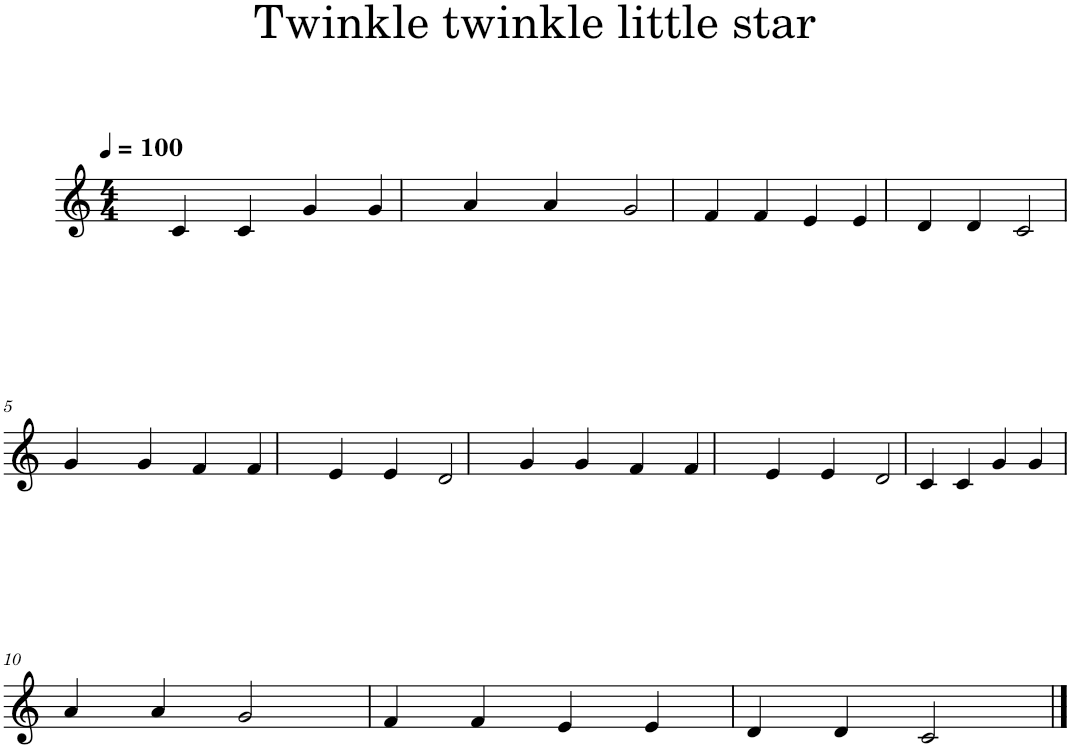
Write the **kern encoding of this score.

**kern
*part1
*staff1
*I"Piano
*I'Pno.
*clefG2
*k[]
*M4/4
*MM100
=1
4c/
4c/
4g/
4g/
=2
4a/
4a/
2g/
=3
4f/
4f/
4e/
4e/
=4
4d/
4d/
2c/
!!LO:LB:g=z
=5
4g/
4g/
4f/
4f/
=6
4e/
4e/
2d/
=7
4g/
4g/
4f/
4f/
=8
4e/
4e/
2d/
=9
4c/
4c/
4g/
4g/
!!LO:LB:g=z
=10
4a/
4a/
2g/
=11
4f/
4f/
4e/
4e/
=12
4d/
4d/
2c/
==
*-
